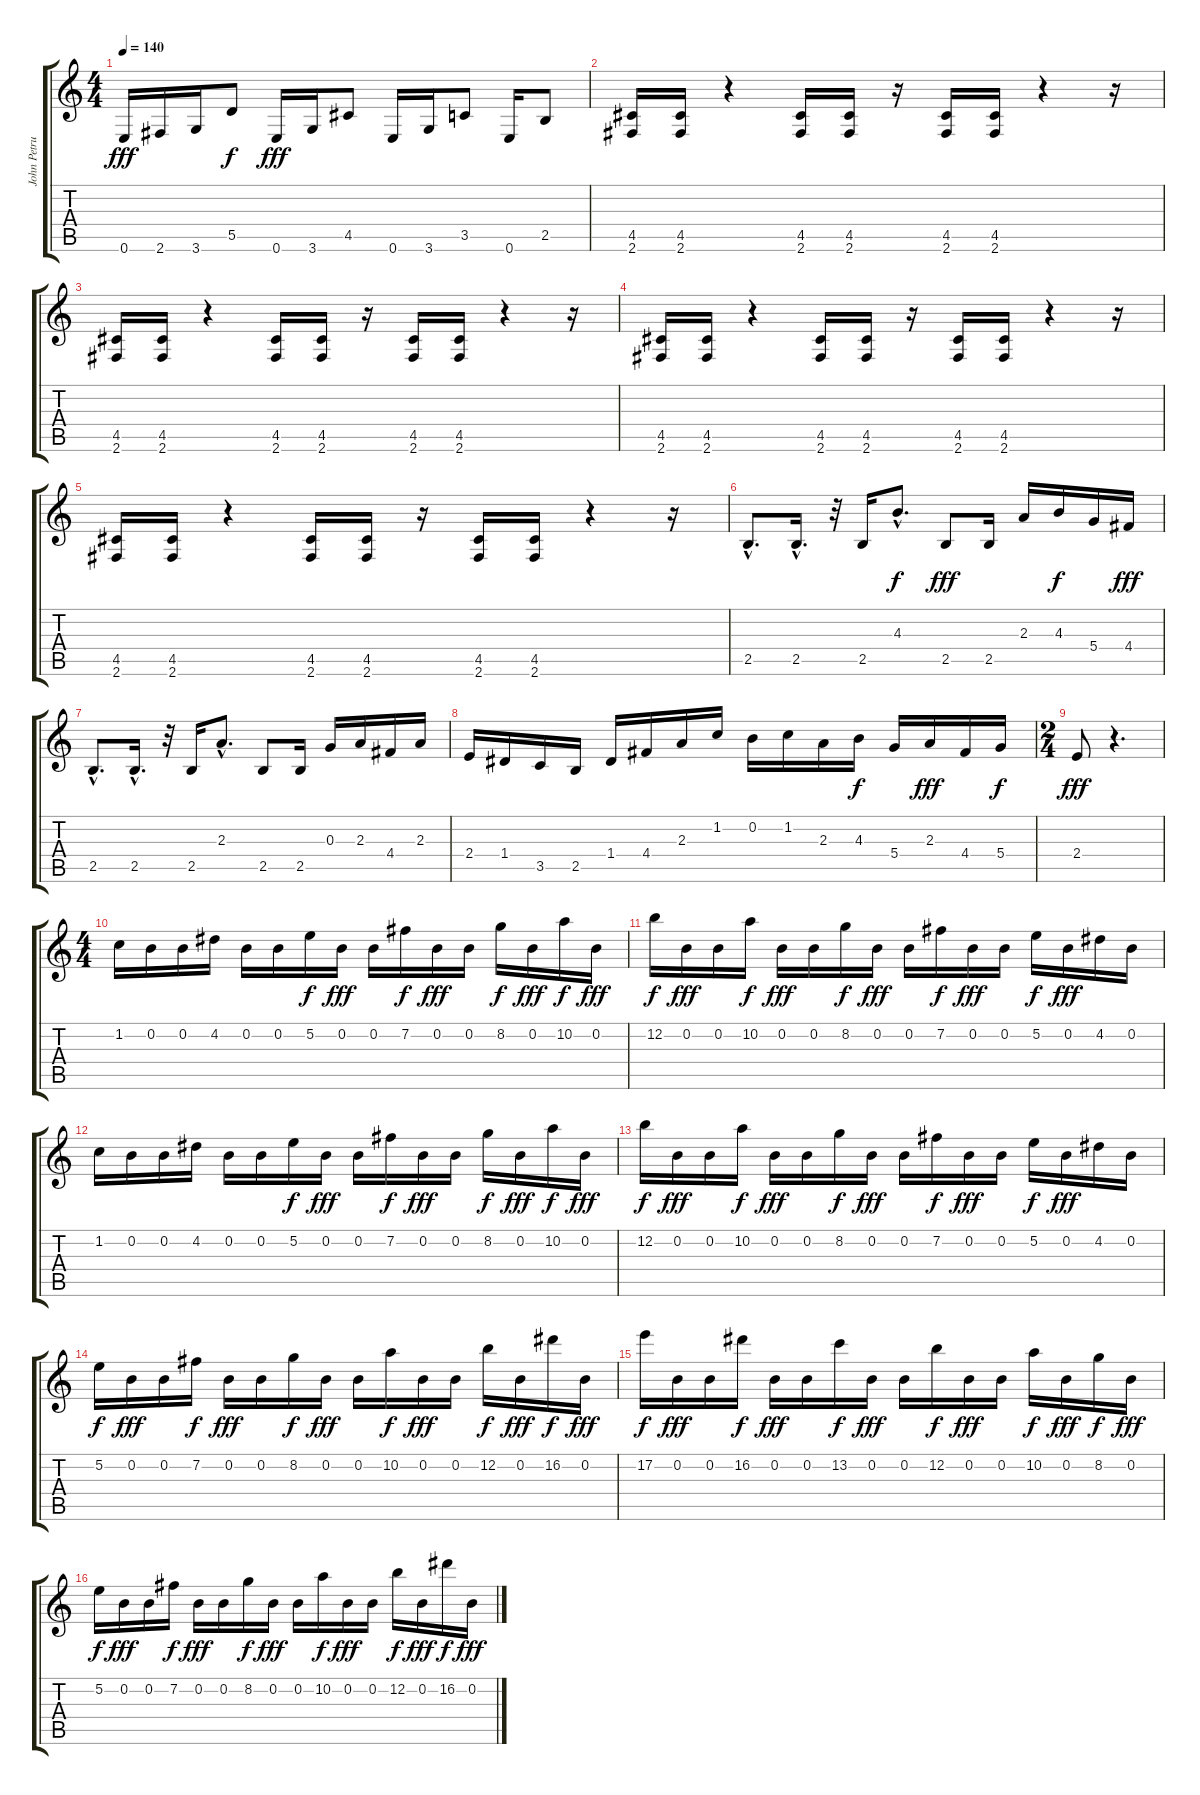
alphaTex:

\track ("John Petrucci - 6 Strings Guitar" "John Petru") {instrument distortionguitar}
\staff {score tabs}
\tuning (E4 B3 G3 D3 A2 E2) {hide}
\ts (4 4)
\tempo 140
\clef g2
\ks c
0.6.16{dy fff} 2.6.16 3.6.16 5.5.8{dy f} 0.6.16{dy fff} 3.6.16 4.5.8 0.6.16 3.6.16 3.5.8 0.6.16 2.5.8 |
(4.5 2.6).16 (4.5 2.6).16 r.4 (4.5 2.6).16 (4.5 2.6).16 r.16 (4.5 2.6).16 (4.5 2.6).16 r.4 r.16 |
(4.5 2.6).16 (4.5 2.6).16 r.4 (4.5 2.6).16 (4.5 2.6).16 r.16 (4.5 2.6).16 (4.5 2.6).16 r.4 r.16 |
(4.5 2.6).16 (4.5 2.6).16 r.4 (4.5 2.6).16 (4.5 2.6).16 r.16 (4.5 2.6).16 (4.5 2.6).16 r.4 r.16 |
(4.5 2.6).16 (4.5 2.6).16 r.4 (4.5 2.6).16 (4.5 2.6).16 r.16 (4.5 2.6).16 (4.5 2.6).16 r.4 r.16 |
2.5{hac}.8{d} 2.5{hac}.16{d} r.32 2.5.16 4.3{hac}.8{d dy f} 2.5.8{dy fff} 2.5.16 2.3.16 4.3.16{dy f} 5.4.16 4.4.16{dy fff} |
2.5{hac}.8{d} 2.5{hac}.16{d} r.32 2.5.16 2.3{hac}.8{d} 2.5.8 2.5.16 0.3.16 2.3.16 4.4.16 2.3.16 |
2.4.16 1.4.16 3.5.16 2.5.16 1.4.16 4.4.16 2.3.16 1.2.16 0.2.16 1.2.16 2.3.16 4.3.16{dy f} 5.4.16 2.3.16{dy fff} 4.4.16 5.4.16{dy f} |
\ts (2 4)
2.4.8{dy fff} r.4{d} |
\ts (4 4)
1.2.16 0.2.16 0.2.16 4.2.16 0.2.16 0.2.16 5.2.16{dy f} 0.2.16{dy fff} 0.2.16 7.2.16{dy f} 0.2.16{dy fff} 0.2.16 8.2.16{dy f} 0.2.16{dy fff} 10.2.16{dy f} 0.2.16{dy fff} |
12.2.16{dy f} 0.2.16{dy fff} 0.2.16 10.2.16{dy f} 0.2.16{dy fff} 0.2.16 8.2.16{dy f} 0.2.16{dy fff} 0.2.16 7.2.16{dy f} 0.2.16{dy fff} 0.2.16 5.2.16{dy f} 0.2.16{dy fff} 4.2.16 0.2.16 |
1.2.16 0.2.16 0.2.16 4.2.16 0.2.16 0.2.16 5.2.16{dy f} 0.2.16{dy fff} 0.2.16 7.2.16{dy f} 0.2.16{dy fff} 0.2.16 8.2.16{dy f} 0.2.16{dy fff} 10.2.16{dy f} 0.2.16{dy fff} |
12.2.16{dy f} 0.2.16{dy fff} 0.2.16 10.2.16{dy f} 0.2.16{dy fff} 0.2.16 8.2.16{dy f} 0.2.16{dy fff} 0.2.16 7.2.16{dy f} 0.2.16{dy fff} 0.2.16 5.2.16{dy f} 0.2.16{dy fff} 4.2.16 0.2.16 |
5.2.16{dy f} 0.2.16{dy fff} 0.2.16 7.2.16{dy f} 0.2.16{dy fff} 0.2.16 8.2.16{dy f} 0.2.16{dy fff} 0.2.16 10.2.16{dy f} 0.2.16{dy fff} 0.2.16 12.2.16{dy f} 0.2.16{dy fff} 16.2.16{dy f} 0.2.16{dy fff} |
17.2.16{dy f} 0.2.16{dy fff} 0.2.16 16.2.16{dy f} 0.2.16{dy fff} 0.2.16 13.2.16{dy f} 0.2.16{dy fff} 0.2.16 12.2.16{dy f} 0.2.16{dy fff} 0.2.16 10.2.16{dy f} 0.2.16{dy fff} 8.2.16{dy f} 0.2.16{dy fff} |
5.2.16{dy f} 0.2.16{dy fff} 0.2.16 7.2.16{dy f} 0.2.16{dy fff} 0.2.16 8.2.16{dy f} 0.2.16{dy fff} 0.2.16 10.2.16{dy f} 0.2.16{dy fff} 0.2.16 12.2.16{dy f} 0.2.16{dy fff} 16.2.16{dy f} 0.2.16{dy fff}
